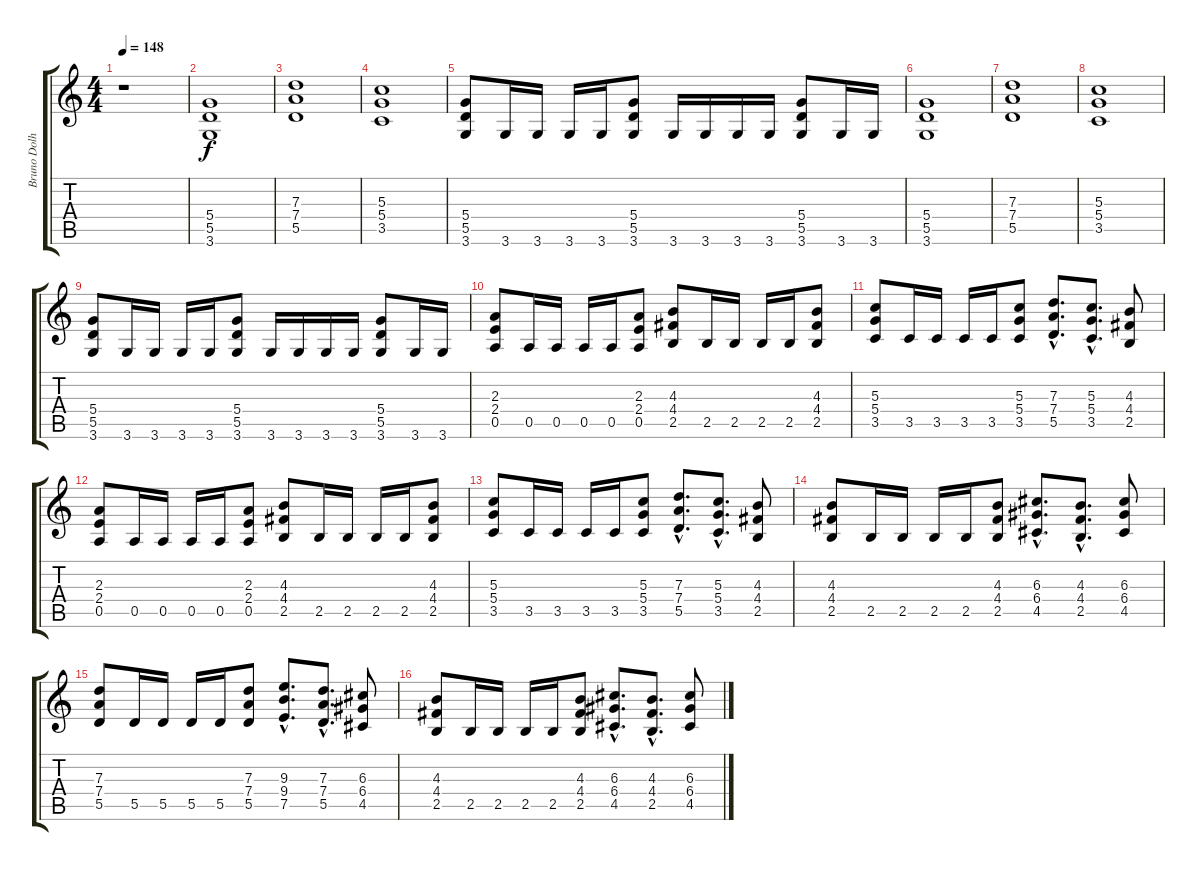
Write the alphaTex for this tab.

\track ("Bruno Dolheguy" "Bruno Dolh") {instrument overdrivenguitar}
\staff {score tabs}
\tuning (E4 B3 G3 D3 A2 E2) {hide}
\ts (4 4)
\tempo 148
\clef g2
\ks c
r.1{dy f} |
(5.4 5.5 3.6).1 |
(7.3 7.4 5.5).1 |
(5.3 5.4 3.5).1 |
(5.4 5.5 3.6).8 3.6.16 3.6.16 3.6.16 3.6.16 (5.4 5.5 3.6).8 3.6.16 3.6.16 3.6.16 3.6.16 (5.4 5.5 3.6).8 3.6.16 3.6.16 |
(5.4 5.5 3.6).1 |
(7.3 7.4 5.5).1 |
(5.3 5.4 3.5).1 |
(5.4 5.5 3.6).8 3.6.16 3.6.16 3.6.16 3.6.16 (5.4 5.5 3.6).8 3.6.16 3.6.16 3.6.16 3.6.16 (5.4 5.5 3.6).8 3.6.16 3.6.16 |
(2.3 2.4 0.5).8 0.5.16 0.5.16 0.5.16 0.5.16 (2.3 2.4 0.5).8 (4.3 4.4 2.5).8 2.5.16 2.5.16 2.5.16 2.5.16 (4.3 4.4 2.5).8 |
(5.3 5.4 3.5).8 3.5.16 3.5.16 3.5.16 3.5.16 (5.3 5.4 3.5).8 (7.3{hac} 7.4{hac} 5.5{hac}).8{d} (5.3{hac} 5.4{hac} 3.5{hac}).8{d} (4.3 4.4 2.5).8 |
(2.3 2.4 0.5).8 0.5.16 0.5.16 0.5.16 0.5.16 (2.3 2.4 0.5).8 (4.3 4.4 2.5).8 2.5.16 2.5.16 2.5.16 2.5.16 (4.3 4.4 2.5).8 |
(5.3 5.4 3.5).8 3.5.16 3.5.16 3.5.16 3.5.16 (5.3 5.4 3.5).8 (7.3{hac} 7.4{hac} 5.5{hac}).8{d} (5.3{hac} 5.4{hac} 3.5{hac}).8{d} (4.3 4.4 2.5).8 |
(4.3 4.4 2.5).8 2.5.16 2.5.16 2.5.16 2.5.16 (4.3 4.4 2.5).8 (6.3{hac} 6.4{hac} 4.5{hac}).8{d} (4.3{hac} 4.4{hac} 2.5{hac}).8{d} (6.3 6.4 4.5).8 |
(7.3 7.4 5.5).8 5.5.16 5.5.16 5.5.16 5.5.16 (7.3 7.4 5.5).8 (9.3{hac} 9.4{hac} 7.5{hac}).8{d} (7.3{hac} 7.4{hac} 5.5{hac}).8{d} (6.3 6.4 4.5).8 |
(4.3 4.4 2.5).8 2.5.16 2.5.16 2.5.16 2.5.16 (4.3 4.4 2.5).8 (6.3{hac} 6.4{hac} 4.5{hac}).8{d} (4.3{hac} 4.4{hac} 2.5{hac}).8{d} (6.3 6.4 4.5).8
